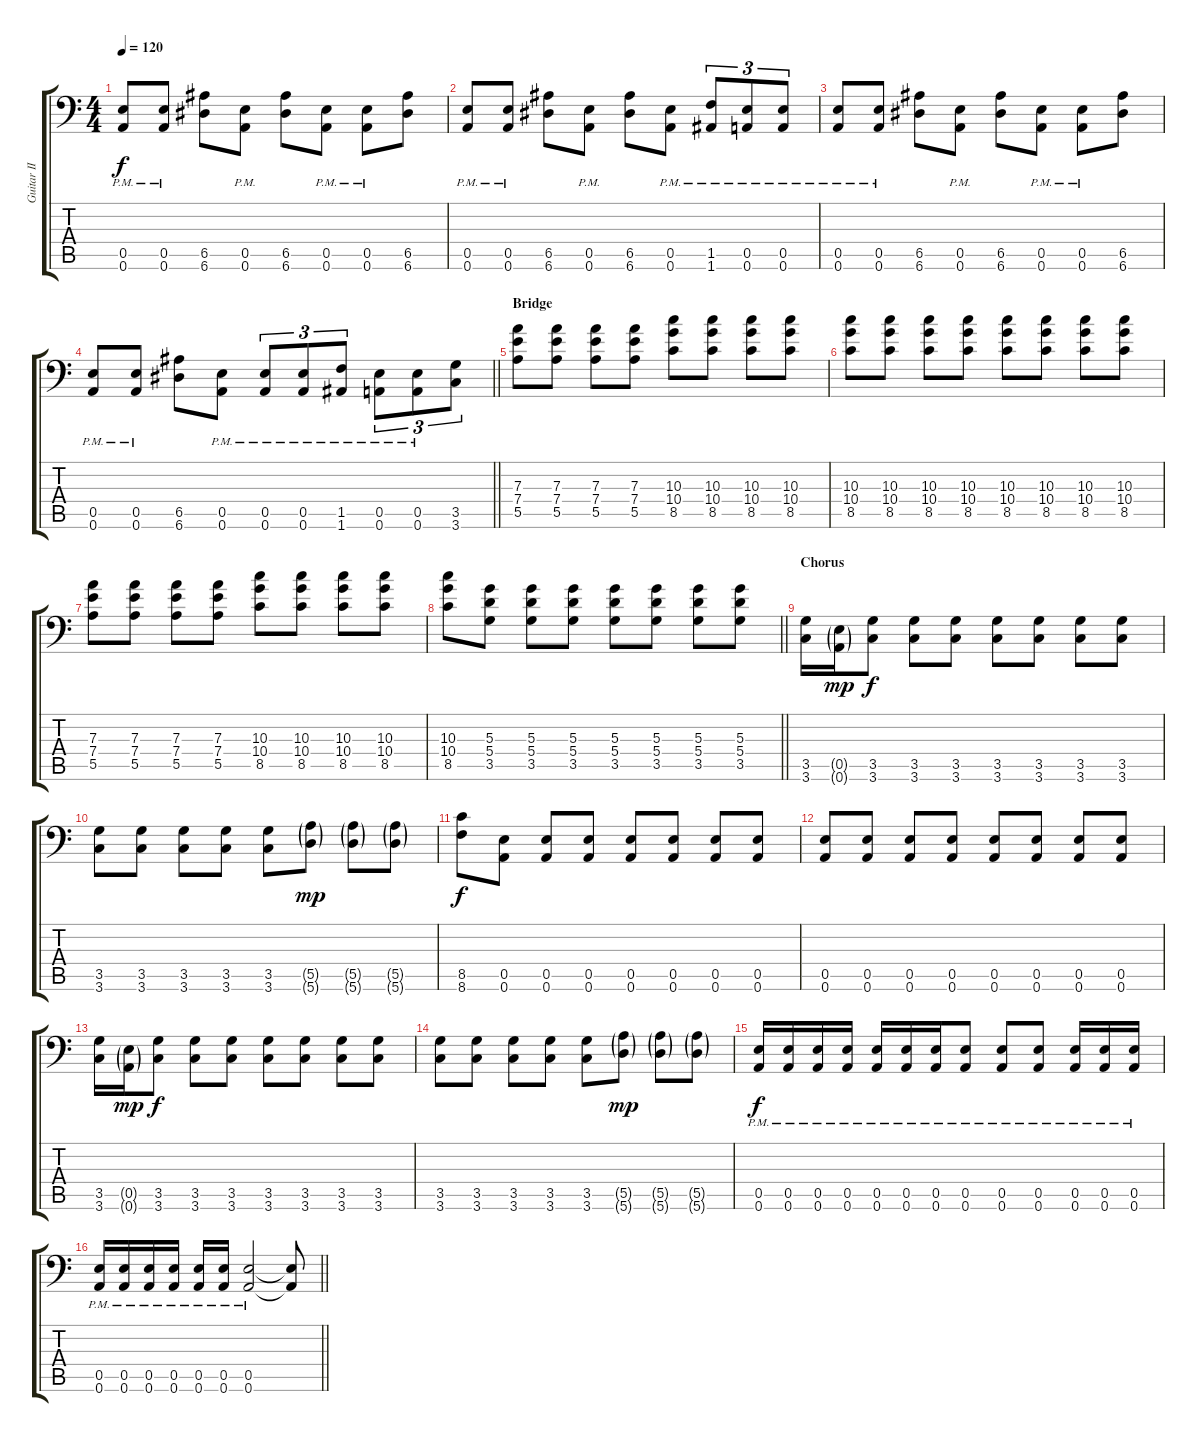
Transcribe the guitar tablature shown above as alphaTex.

\track ("Guitar II" "Guitar II") {instrument distortionguitar}
\staff {score tabs}
\tuning (B3 Gb3 D3 A2 E2 A1) {hide}
\ts (4 4)
\tempo 120
\clef f4
\ks c
(0.5{pm} 0.6).8{dy f} (0.5{pm} 0.6).8 (6.5 6.6).8 (0.5{pm} 0.6).8 (6.5 6.6).8 (0.5{pm} 0.6).8 (0.5{pm} 0.6).8 (6.5 6.6).8 |
(0.5{pm} 0.6).8 (0.5{pm} 0.6).8 (6.5 6.6).8 (0.5{pm} 0.6).8 (6.5 6.6).8 (0.5{pm} 0.6).8 (1.5{pm} 1.6).8{tu (3 2)} (0.5{pm} 0.6).8{tu (3 2)} (0.5{pm} 0.6).8{tu (3 2)} |
(0.5{pm} 0.6).8 (0.5{pm} 0.6).8 (6.5 6.6).8 (0.5{pm} 0.6).8 (6.5 6.6).8 (0.5{pm} 0.6).8 (0.5{pm} 0.6).8 (6.5 6.6).8 |
\barLineRight lightlight
(0.5{pm} 0.6).8 (0.5{pm} 0.6).8 (6.5 6.6).8 (0.5{pm} 0.6).8 (0.5{pm} 0.6).8{tu (3 2)} (0.5{pm} 0.6).8{tu (3 2)} (1.5{pm} 1.6).8{tu (3 2)} (0.5{pm} 0.6).8{tu (3 2)} (0.5{pm} 0.6).8{tu (3 2)} (3.5 3.6).8{tu (3 2)} |
\section ("" "Bridge")
(7.3 7.4 5.5).8 (7.3 7.4 5.5).8 (7.3 7.4 5.5).8 (7.3 7.4 5.5).8 (10.3 10.4 8.5).8 (10.3 10.4 8.5).8 (10.3 10.4 8.5).8 (10.3 10.4 8.5).8 |
(10.3 10.4 8.5).8 (10.3 10.4 8.5).8 (10.3 10.4 8.5).8 (10.3 10.4 8.5).8 (10.3 10.4 8.5).8 (10.3 10.4 8.5).8 (10.3 10.4 8.5).8 (10.3 10.4 8.5).8 |
(7.3 7.4 5.5).8 (7.3 7.4 5.5).8 (7.3 7.4 5.5).8 (7.3 7.4 5.5).8 (10.3 10.4 8.5).8 (10.3 10.4 8.5).8 (10.3 10.4 8.5).8 (10.3 10.4 8.5).8 |
\barLineRight lightlight
(10.3 10.4 8.5).8 (5.3 5.4 3.5).8 (5.3 5.4 3.5).8 (5.3 5.4 3.5).8 (5.3 5.4 3.5).8 (5.3 5.4 3.5).8 (5.3 5.4 3.5).8 (5.3 5.4 3.5).8 |
\section ("" "Chorus")
(3.5 3.6).16 (0.5{g} 0.6{g}).16{dy mp} (3.5 3.6).8{dy f} (3.5 3.6).8 (3.5 3.6).8 (3.5 3.6).8 (3.5 3.6).8 (3.5 3.6).8 (3.5 3.6).8 |
(3.5 3.6).8 (3.5 3.6).8 (3.5 3.6).8 (3.5 3.6).8 (3.5 3.6).8 (5.5{g} 5.6{g}).8{dy mp} (5.5{g} 5.6{g}).8 (5.5{g} 5.6{g}).8 |
(8.5 8.6).8{dy f} (0.5 0.6).8 (0.5 0.6).8 (0.5 0.6).8 (0.5 0.6).8 (0.5 0.6).8 (0.5 0.6).8 (0.5 0.6).8 |
(0.5 0.6).8 (0.5 0.6).8 (0.5 0.6).8 (0.5 0.6).8 (0.5 0.6).8 (0.5 0.6).8 (0.5 0.6).8 (0.5 0.6).8 |
(3.5 3.6).16 (0.5{g} 0.6{g}).16{dy mp} (3.5 3.6).8{dy f} (3.5 3.6).8 (3.5 3.6).8 (3.5 3.6).8 (3.5 3.6).8 (3.5 3.6).8 (3.5 3.6).8 |
(3.5 3.6).8 (3.5 3.6).8 (3.5 3.6).8 (3.5 3.6).8 (3.5 3.6).8 (5.5{g} 5.6{g}).8{dy mp} (5.5{g} 5.6{g}).8 (5.5{g} 5.6{g}).8 |
(0.5{pm} 0.6).16{dy f} (0.5{pm} 0.6).16 (0.5{pm} 0.6).16 (0.5{pm} 0.6).16 (0.5{pm} 0.6).16 (0.5{pm} 0.6).16 (0.5{pm} 0.6).16 (0.5{pm} 0.6).8 (0.5{pm} 0.6).8 (0.5{pm} 0.6).8 (0.5{pm} 0.6).16 (0.5{pm} 0.6).16 (0.5{pm} 0.6).16 |
\barLineRight lightlight
(0.5{pm} 0.6).16 (0.5{pm} 0.6).16 (0.5{pm} 0.6).16 (0.5{pm} 0.6).16 (0.5{pm} 0.6).16 (0.5{pm} 0.6).16 (0.5{pm} 0.6).2 (0.5{t} 0.6{t}).8
